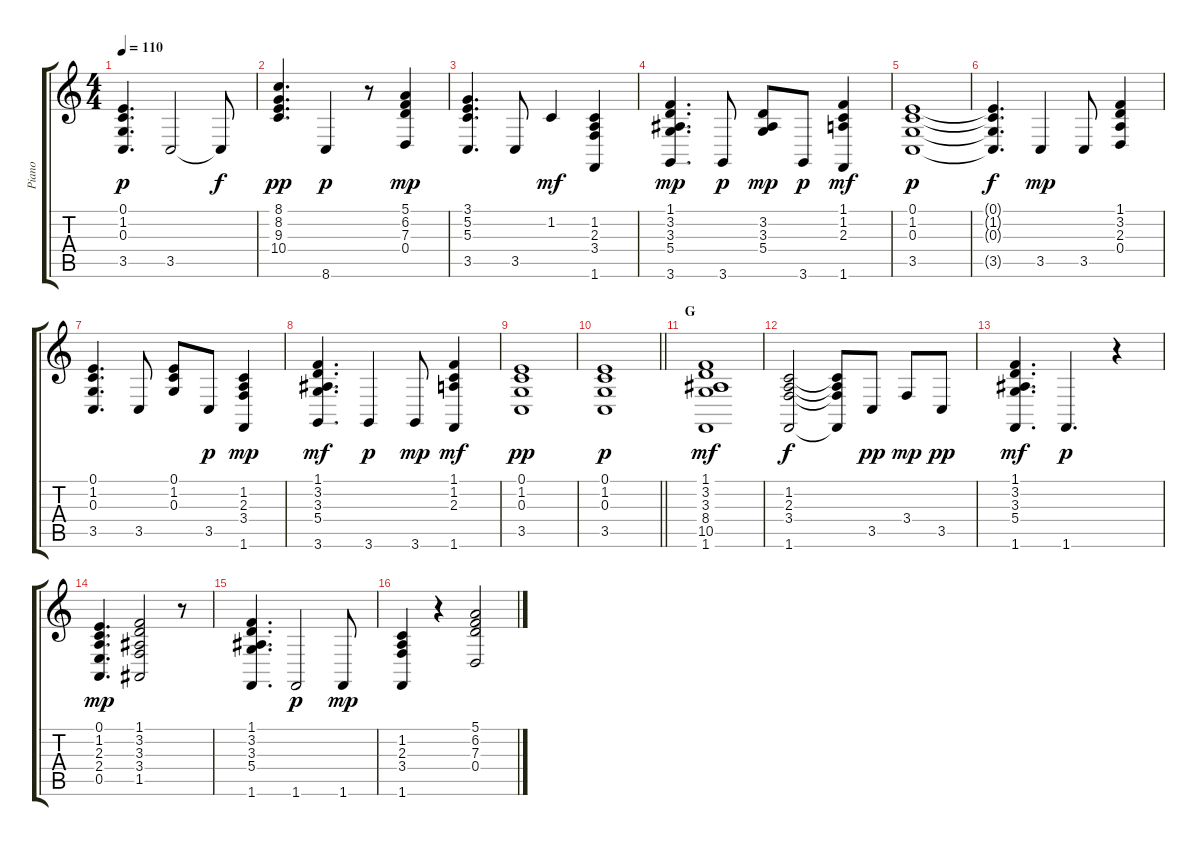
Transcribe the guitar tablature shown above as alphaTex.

\track ("Piano" "Piano") {instrument acousticgrandpiano}
\staff {score tabs}
\tuning (E4 B3 G3 D3 A2 E2) {hide}
\ts (4 4)
\tempo 110
\clef g2
\ks c
(0.1 1.2 0.3 3.5).4{d dy p} 3.5.2 3.5{t}.8{dy f} |
(8.1 8.2 9.3 10.4).4{d dy pp} 8.6.4{dy p} r.8 (5.1 6.2 7.3 0.4).4{dy mp} |
(3.1 5.2 5.3 3.5).4{d} 3.5.8 1.2.4{dy mf} (1.2 2.3 3.4 1.6).4 |
(1.1 3.2 3.3 5.4 3.6).4{d dy mp} 3.6.8{dy p} (3.2 3.3 5.4).8{dy mp} 3.6.8{dy p} (1.1 1.2 2.3 1.6).4{dy mf} |
(0.1 1.2 0.3 3.5).1{dy p} |
(0.1{t} 1.2{t} 0.3{t} 3.5{t}).4{d dy f} 3.5.4{dy mp} 3.5.8 (1.1 3.2 2.3 0.4).4 |
(0.1 1.2 0.3 3.5).4{d} 3.5.8 (0.1 1.2 0.3).8 3.5.8{dy p} (1.2 2.3 3.4 1.6).4{dy mp} |
(1.1 3.2 3.3 5.4 3.6).4{d dy mf} 3.6.4{dy p} 3.6.8{dy mp} (1.1 1.2 2.3 1.6).4{dy mf} |
(0.1 1.2 0.3 3.5).1{dy pp} |
\barLineRight lightlight
(0.1 1.2 0.3 3.5).1{dy p} |
\section ("" "G")
(1.1 3.2 3.3 8.4 10.5 1.6).1{dy mf} |
(1.2 2.3 3.4 1.6).2{dy f} (1.2{t} 2.3{t} 3.4{t} 1.6{t}).8 3.5.8{dy pp} 3.4.8{dy mp} 3.5.8{dy pp} |
(1.1 3.2 3.3 5.4 1.6).4{d dy mf} 1.6.4{d dy p} r.4 |
(0.1 1.2 2.3 2.4 0.5).4{d dy mp} (1.1 3.2 3.3 3.4 1.5).2 r.8 |
(1.1 3.2 3.3 5.4 1.6).4{d} 1.6.2{dy p} 1.6.8{dy mp} |
(1.2 2.3 3.4 1.6).4 r.4 (5.1 6.2 7.3 0.4).2
